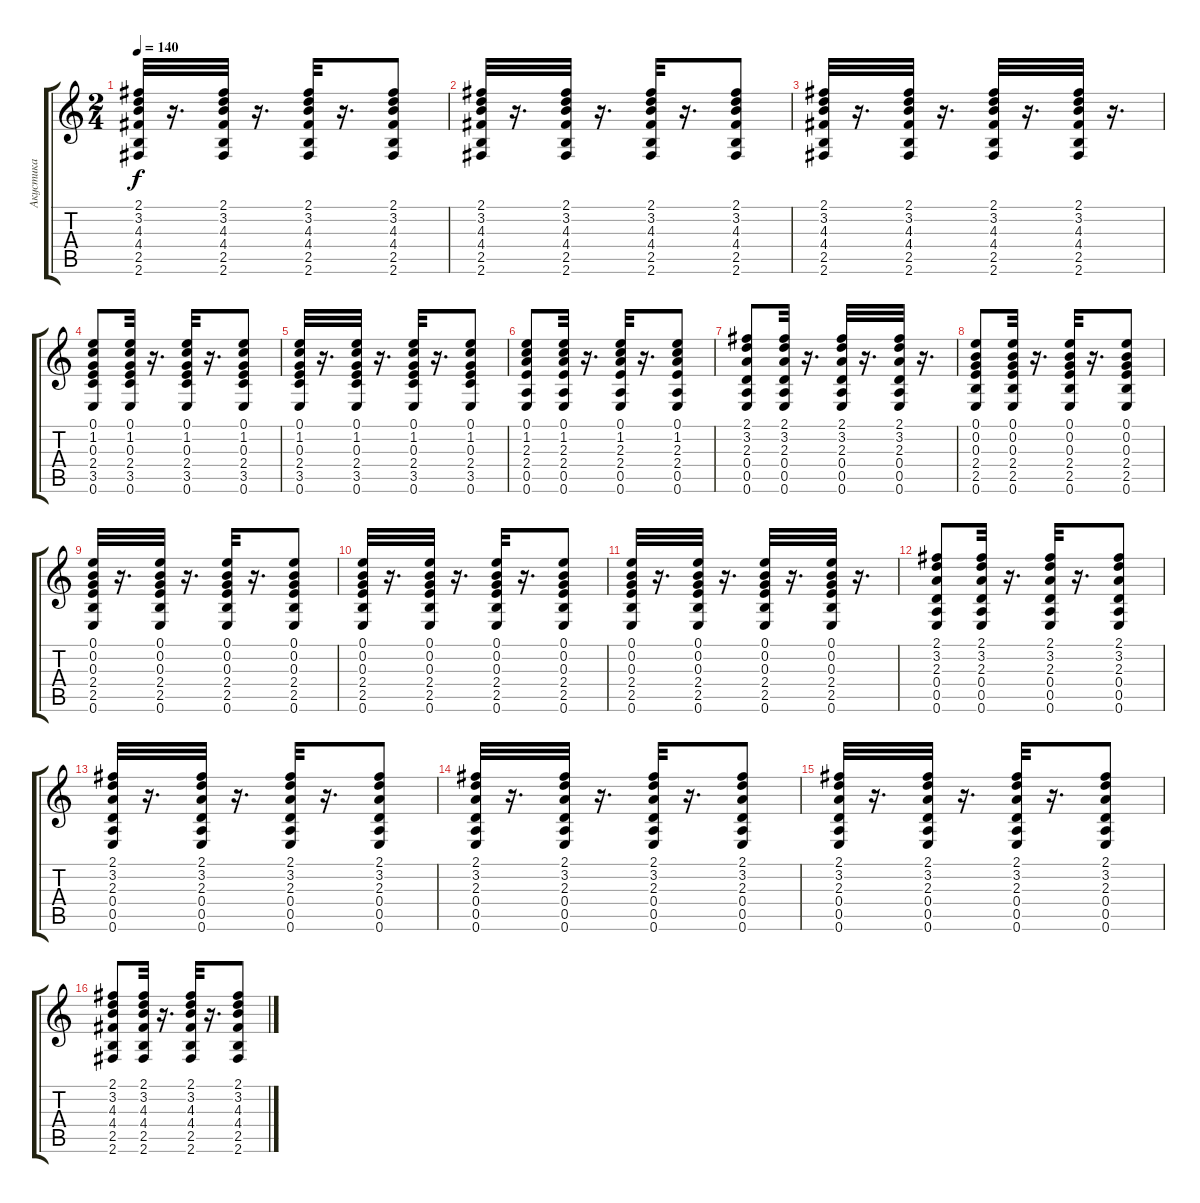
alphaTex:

\track ("Акустика" "Акустика") {instrument acousticguitarsteel}
\staff {score tabs}
\tuning (E4 B3 G3 D3 A2 E2) {hide}
\ts (2 4)
\tempo 140
\clef g2
\ks c
(2.1 3.2 4.3 4.4 2.5 2.6).32{dy f} r.16{d} (2.1 3.2 4.3 4.4 2.5 2.6).32 r.16{d} (2.1 3.2 4.3 4.4 2.5 2.6).32 r.16{d} (2.1 3.2 4.3 4.4 2.5 2.6).8 |
(2.1 3.2 4.3 4.4 2.5 2.6).32 r.16{d} (2.1 3.2 4.3 4.4 2.5 2.6).32 r.16{d} (2.1 3.2 4.3 4.4 2.5 2.6).32 r.16{d} (2.1 3.2 4.3 4.4 2.5 2.6).8 |
(2.1 3.2 4.3 4.4 2.5 2.6).32 r.16{d} (2.1 3.2 4.3 4.4 2.5 2.6).32 r.16{d} (2.1 3.2 4.3 4.4 2.5 2.6).32 r.16{d} (2.1 3.2 4.3 4.4 2.5 2.6).32 r.16{d} |
(0.1 1.2 0.3 2.4 3.5 0.6).8 (0.1 1.2 0.3 2.4 3.5 0.6).32 r.16{d} (0.1 1.2 0.3 2.4 3.5 0.6).32 r.16{d} (0.1 1.2 0.3 2.4 3.5 0.6).8 |
(0.1 1.2 0.3 2.4 3.5 0.6).32 r.16{d} (0.1 1.2 0.3 2.4 3.5 0.6).32 r.16{d} (0.1 1.2 0.3 2.4 3.5 0.6).32 r.16{d} (0.1 1.2 0.3 2.4 3.5 0.6).8 |
(0.1 1.2 2.3 2.4 0.5 0.6).8 (0.1 1.2 2.3 2.4 0.5 0.6).32 r.16{d} (0.1 1.2 2.3 2.4 0.5 0.6).32 r.16{d} (0.1 1.2 2.3 2.4 0.5 0.6).8 |
(2.1 3.2 2.3 0.4 0.5 0.6).8 (2.1 3.2 2.3 0.4 0.5 0.6).32 r.16{d} (2.1 3.2 2.3 0.4 0.5 0.6).32 r.16{d} (2.1 3.2 2.3 0.4 0.5 0.6).32 r.16{d} |
(0.1 0.2 0.3 2.4 2.5 0.6).8{balance 10} (0.1 0.2 0.3 2.4 2.5 0.6).32 r.16{d} (0.1 0.2 0.3 2.4 2.5 0.6).32 r.16{d} (0.1 0.2 0.3 2.4 2.5 0.6).8 |
(0.1 0.2 0.3 2.4 2.5 0.6).32 r.16{d} (0.1 0.2 0.3 2.4 2.5 0.6).32 r.16{d} (0.1 0.2 0.3 2.4 2.5 0.6).32 r.16{d} (0.1 0.2 0.3 2.4 2.5 0.6).8 |
(0.1 0.2 0.3 2.4 2.5 0.6).32 r.16{d} (0.1 0.2 0.3 2.4 2.5 0.6).32 r.16{d} (0.1 0.2 0.3 2.4 2.5 0.6).32 r.16{d} (0.1 0.2 0.3 2.4 2.5 0.6).8 |
(0.1 0.2 0.3 2.4 2.5 0.6).32 r.16{d} (0.1 0.2 0.3 2.4 2.5 0.6).32 r.16{d} (0.1 0.2 0.3 2.4 2.5 0.6).32 r.16{d} (0.1 0.2 0.3 2.4 2.5 0.6).32 r.16{d} |
(2.1 3.2 2.3 0.4 0.5 0.6).8 (2.1 3.2 2.3 0.4 0.5 0.6).32 r.16{d} (2.1 3.2 2.3 0.4 0.5 0.6).32 r.16{d} (2.1 3.2 2.3 0.4 0.5 0.6).8 |
(2.1 3.2 2.3 0.4 0.5 0.6).32 r.16{d} (2.1 3.2 2.3 0.4 0.5 0.6).32 r.16{d} (2.1 3.2 2.3 0.4 0.5 0.6).32 r.16{d} (2.1 3.2 2.3 0.4 0.5 0.6).8 |
(2.1 3.2 2.3 0.4 0.5 0.6).32 r.16{d} (2.1 3.2 2.3 0.4 0.5 0.6).32 r.16{d} (2.1 3.2 2.3 0.4 0.5 0.6).32 r.16{d} (2.1 3.2 2.3 0.4 0.5 0.6).8 |
(2.1 3.2 2.3 0.4 0.5 0.6).32 r.16{d} (2.1 3.2 2.3 0.4 0.5 0.6).32 r.16{d} (2.1 3.2 2.3 0.4 0.5 0.6).32 r.16{d} (2.1 3.2 2.3 0.4 0.5 0.6).8 |
(2.1 3.2 4.3 4.4 2.5 2.6).8 (2.1 3.2 4.3 4.4 2.5 2.6).32 r.16{d} (2.1 3.2 4.3 4.4 2.5 2.6).32 r.16{d} (2.1 3.2 4.3 4.4 2.5 2.6).8
